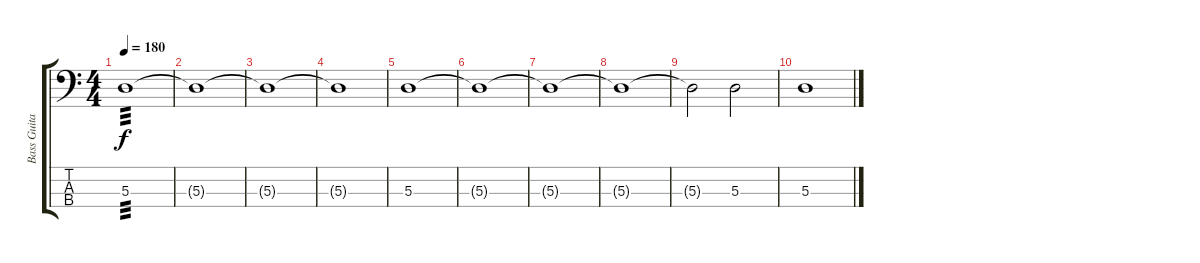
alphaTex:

\track ("Bass Guitar" "Bass Guita") {instrument electricbasspick}
\staff {score tabs}
\tuning (G2 D2 A1 E1) {hide}
\ts (4 4)
\tempo 180
\clef f4
\ks c
5.3.1{tp 3 dy f} |
5.3{t}.1 |
5.3{t}.1 |
5.3{t}.1 |
5.3.1 |
5.3{t}.1 |
5.3{t}.1 |
5.3{t}.1 |
5.3{t}.2 5.3.2 |
5.3.1
